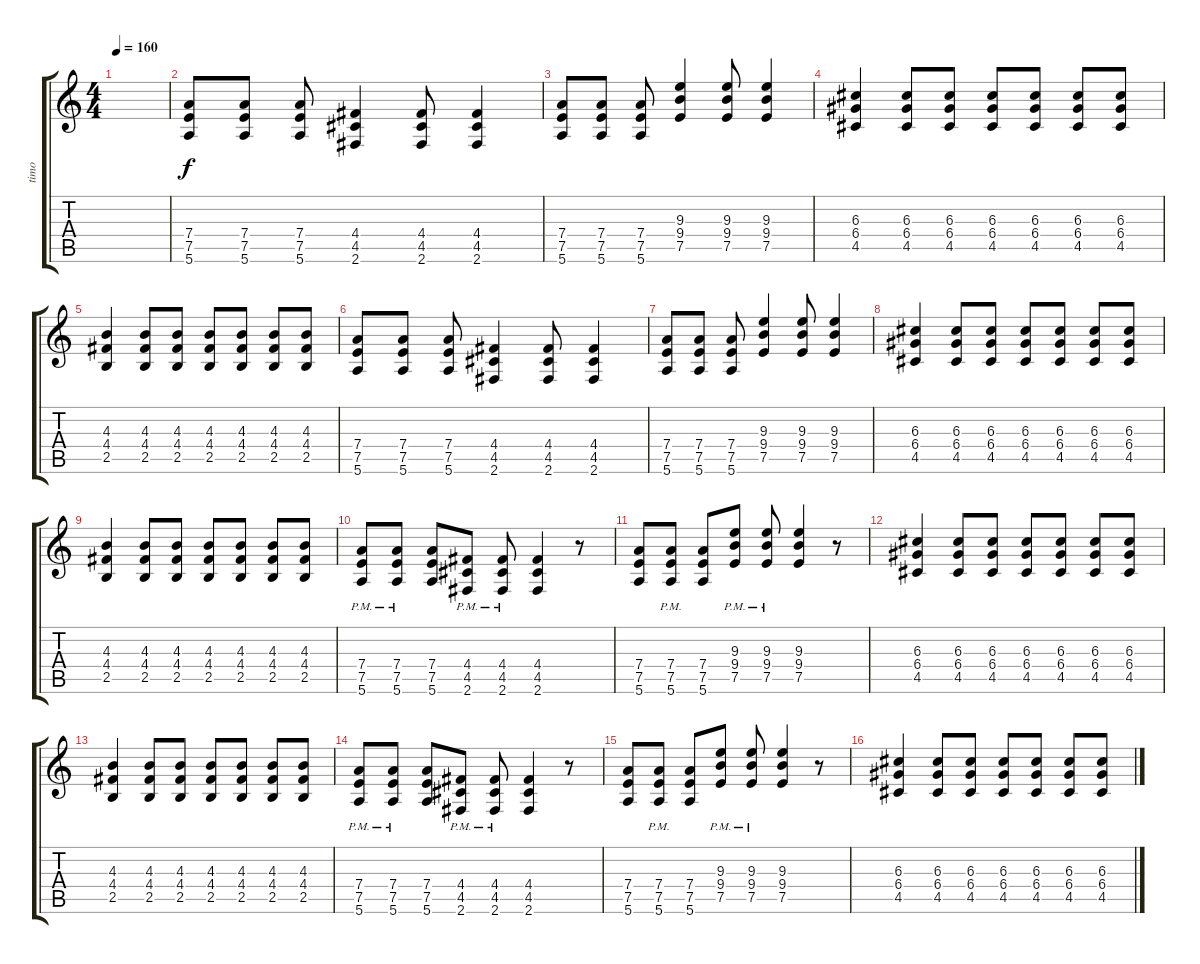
\track ("timo" "timo") {instrument overdrivenguitar}
\staff {score tabs}
\tuning (E4 B3 G3 D3 A2 E2) {hide}
\ts (4 4)
\tempo 160
\clef g2
\ks c
|
(7.4 7.5 5.6).8 (7.4 7.5 5.6).8 (7.4 7.5 5.6).8 (4.4 4.5 2.6).4 (4.4 4.5 2.6).8 (4.4 4.5 2.6).4 |
(7.4 7.5 5.6).8 (7.4 7.5 5.6).8 (7.4 7.5 5.6).8 (9.3 9.4 7.5).4 (9.3 9.4 7.5).8 (9.3 9.4 7.5).4 |
(6.3 6.4 4.5).4 (6.3 6.4 4.5).8 (6.3 6.4 4.5).8 (6.3 6.4 4.5).8 (6.3 6.4 4.5).8 (6.3 6.4 4.5).8 (6.3 6.4 4.5).8 |
(4.3 4.4 2.5).4 (4.3 4.4 2.5).8 (4.3 4.4 2.5).8 (4.3 4.4 2.5).8 (4.3 4.4 2.5).8 (4.3 4.4 2.5).8 (4.3 4.4 2.5).8 |
(7.4 7.5 5.6).8 (7.4 7.5 5.6).8 (7.4 7.5 5.6).8 (4.4 4.5 2.6).4 (4.4 4.5 2.6).8 (4.4 4.5 2.6).4 |
(7.4 7.5 5.6).8 (7.4 7.5 5.6).8 (7.4 7.5 5.6).8 (9.3 9.4 7.5).4 (9.3 9.4 7.5).8 (9.3 9.4 7.5).4 |
(6.3 6.4 4.5).4 (6.3 6.4 4.5).8 (6.3 6.4 4.5).8 (6.3 6.4 4.5).8 (6.3 6.4 4.5).8 (6.3 6.4 4.5).8 (6.3 6.4 4.5).8 |
(4.3 4.4 2.5).4 (4.3 4.4 2.5).8 (4.3 4.4 2.5).8 (4.3 4.4 2.5).8 (4.3 4.4 2.5).8 (4.3 4.4 2.5).8 (4.3 4.4 2.5).8 |
(7.4{pm} 7.5{pm} 5.6{pm}).8 (7.4{pm} 7.5{pm} 5.6{pm}).8 (7.4 7.5 5.6).8 (4.4{pm} 4.5{pm} 2.6{pm}).8 (4.4{pm} 4.5{pm} 2.6{pm}).8 (4.4 4.5 2.6).4 r.8 |
(7.4 7.5 5.6).8 (7.4{pm} 7.5{pm} 5.6{pm}).8 (7.4 7.5 5.6).8 (9.3{pm} 9.4{pm} 7.5{pm}).8 (9.3{pm} 9.4{pm} 7.5{pm}).8 (9.3 9.4 7.5).4 r.8 |
(6.3 6.4 4.5).4 (6.3 6.4 4.5).8 (6.3 6.4 4.5).8 (6.3 6.4 4.5).8 (6.3 6.4 4.5).8 (6.3 6.4 4.5).8 (6.3 6.4 4.5).8 |
(4.3 4.4 2.5).4 (4.3 4.4 2.5).8 (4.3 4.4 2.5).8 (4.3 4.4 2.5).8 (4.3 4.4 2.5).8 (4.3 4.4 2.5).8 (4.3 4.4 2.5).8 |
(7.4{pm} 7.5{pm} 5.6{pm}).8 (7.4{pm} 7.5{pm} 5.6{pm}).8 (7.4 7.5 5.6).8 (4.4{pm} 4.5{pm} 2.6{pm}).8 (4.4{pm} 4.5{pm} 2.6{pm}).8 (4.4 4.5 2.6).4 r.8 |
(7.4 7.5 5.6).8 (7.4{pm} 7.5{pm} 5.6{pm}).8 (7.4 7.5 5.6).8 (9.3{pm} 9.4{pm} 7.5{pm}).8 (9.3{pm} 9.4{pm} 7.5{pm}).8 (9.3 9.4 7.5).4 r.8 |
(6.3 6.4 4.5).4 (6.3 6.4 4.5).8 (6.3 6.4 4.5).8 (6.3 6.4 4.5).8 (6.3 6.4 4.5).8 (6.3 6.4 4.5).8 (6.3 6.4 4.5).8
